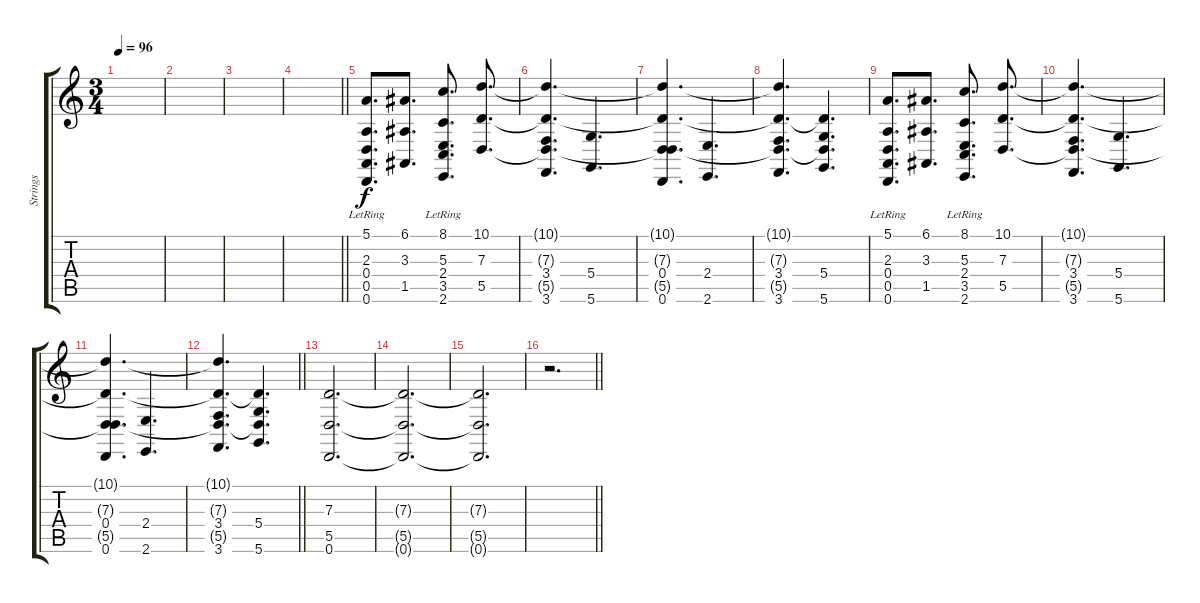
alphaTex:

\track ("Strings" "Strings") {instrument stringensemble1}
\staff {score tabs}
\tuning (E4 B3 G3 D3 A2 D2) {hide}
\ts (3 4)
\tempo 96
\clef g2
\ks c
|
|
|
\barLineRight lightlight
|
(5.1 2.3 0.4{lr} 0.5 0.6{lr}).8{d} (6.1 3.3 1.5).8{d} (8.1 5.3 2.4{lr} 3.5 2.6{lr}).8{d} (10.1 7.3 5.5).8{d} |
(10.1{t} 7.3{t} 3.4 5.5{t} 3.6).4{d} (5.4 5.6).4{d} |
(10.1{t} 7.3{t} 0.4 5.5{t} 0.6).4{d} (2.4 2.6).4{d} |
(10.1{t} 7.3{t} 3.4 5.5{t} 3.6).4{d} (7.3{t} 5.4 5.5{t} 5.6).4{d} |
(5.1 2.3 0.4{lr} 0.5 0.6{lr}).8{d} (6.1 3.3 1.5).8{d} (8.1 5.3 2.4{lr} 3.5 2.6{lr}).8{d} (10.1 7.3 5.5).8{d} |
(10.1{t} 7.3{t} 3.4 5.5{t} 3.6).4{d} (5.4 5.6).4{d} |
(10.1{t} 7.3{t} 0.4 5.5{t} 0.6).4{d} (2.4 2.6).4{d} |
\barLineRight lightlight
(10.1{t} 7.3{t} 3.4 5.5{t} 3.6).4{d} (7.3{t} 5.4 5.5{t} 5.6).4{d} |
(7.3 5.5 0.6).2{d} |
(7.3{t} 5.5{t} 0.6{t}).2{d} |
(7.3{t} 5.5{t} 0.6{t}).2{d} |
\barLineRight lightlight
r.2{d}
